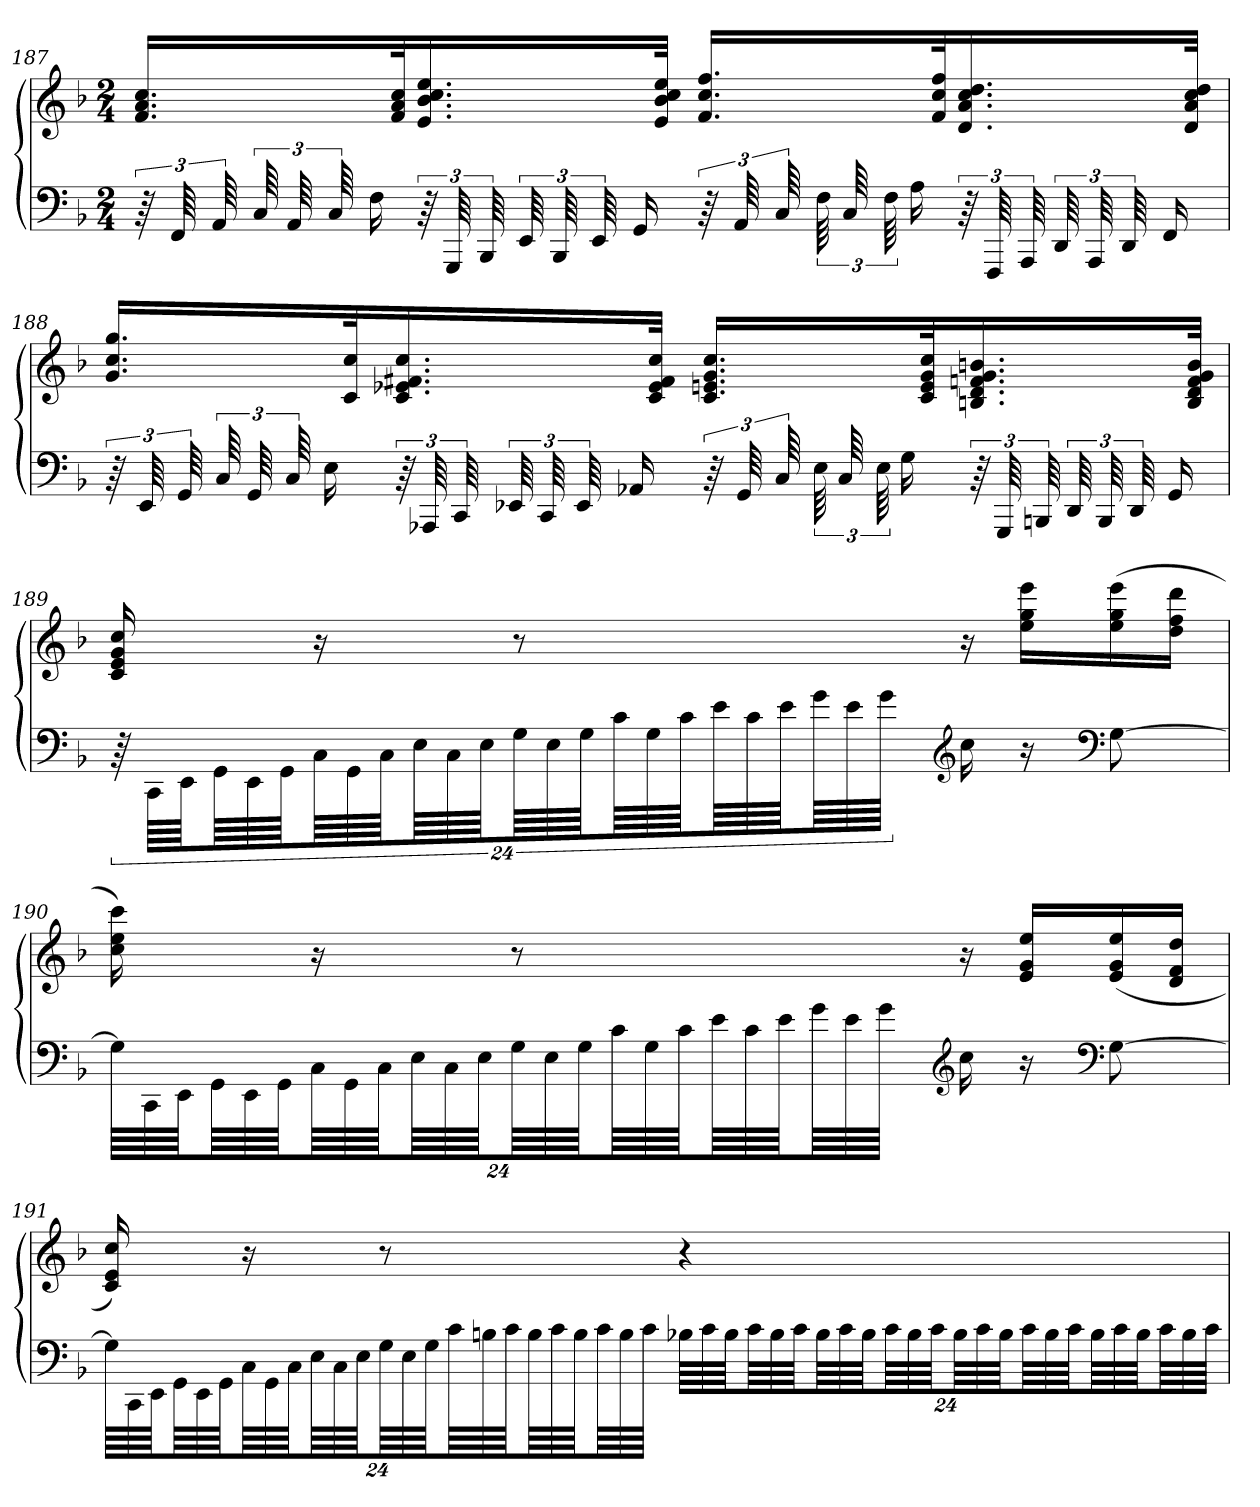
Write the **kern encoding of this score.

**kern	**kern
*part1	*part1
*staff2	*staff1
*clefF4	*clefG2
*k[b-]	*k[b-]
*F:	*F:
*M2/4	*M2/4
=187	=187
96r	16.f 16.a 16.ccLL
96FF	.
96AA	.
96C	.
96AA	.
96C	.
16F	.
.	32f 32a 32ccK
96r	16.e 16.b- 16.cc 16.ee
96GGG	.
96BBB-	.
96EE	.
96BBB-	.
96EE	.
16GG	.
.	32e 32b- 32cc 32eeJJk
96r	16.f 16.cc 16.ffLL
96AA	.
96C	.
96F	.
96C	.
96F	.
16A	.
.	32f 32cc 32ffK
96r	16.d 16.a 16.cc 16.dd
96FFF	.
96AAA	.
96DD	.
96AAA	.
96DD	.
16FF	.
.	32d 32a 32cc 32ddJJk
=188	=188
96r	16.g 16.cc 16.ggLL
96EE	.
96GG	.
96C	.
96GG	.
96C	.
16E	.
.	32c 32ccK
96r	16.c 16.e-X 16.f#X 16.cc
96AAA-X	.
96CC	.
96EE-X	.
96CC	.
96EE-	.
16AA-X	.
.	32c 32e- 32f# 32ccJJk
96r	16.c 16.en 16.g 16.ccLL
96GG	.
96C	.
96E	.
96C	.
96E	.
16G	.
.	32c 32e 32g 32ccK
96r	16.Bn 16.d 16.fn 16.g 16.bn
96GGG	.
96BBBn	.
96DD	.
96BBB	.
96DD	.
16GG	.
.	32B 32d 32f 32g 32bJJk
=189	=189
96r	16c 16e 16g 16cc
96CCLLLL	.
96EEJJJ	.
96GGLLL	.
96EE	.
96GGJJJ	.
96CLLL	16r
96GG	.
96CJJJ	.
96ELLL	.
96C	.
96EJJJ	.
96GLLL	8r
96E	.
96GJJJ	.
96cLLL	.
96G	.
96cJJJ	.
96eLLL	.
96c	.
96eJJJ	.
96gLLL	.
96e	.
96gJJJJ	.
*clefG2	*
16cc	16r
16r	16ee 16gg 16eeeLL
*clefF4	*
[8G	(16ee 16gg 16eee
.	16dd 16ff 16dddJJ
=190	=190
96GLLLL]	16cc 16ee 16ccc)
96CC	.
96EEJJJ	.
96GGLLL	.
96EE	.
96GGJJJ	.
96CLLL	16r
96GG	.
96CJJJ	.
96ELLL	.
96C	.
96EJJJ	.
96GLLL	8r
96E	.
96GJJJ	.
96cLLL	.
96G	.
96cJJJ	.
96eLLL	.
96c	.
96eJJJ	.
96gLLL	.
96e	.
96gJJJJ	.
*clefG2	*
16cc	16r
16r	16e 16g 16eeLL
*clefF4	*
[8G	(16e 16g 16ee
.	16d 16f 16ddJJ
=191	=191
96GLLLL]	16c 16e 16cc)
96CC	.
96EEJJJ	.
96GGLLL	.
96EE	.
96GGJJJ	.
96CLLL	16r
96GG	.
96CJJJ	.
96ELLL	.
96C	.
96EJJJ	.
96GLLL	8r
96E	.
96GJJJ	.
96cLLL	.
96Bn	.
96cJJJ	.
96BLLL	.
96c	.
96BJJJ	.
96cLLL	.
96B	.
96cJJJJ	.
96B-XLLLL	4r
96c	.
96B-JJJ	.
96cLLL	.
96B-	.
96cJJJ	.
96B-LLL	.
96c	.
96B-JJJ	.
96cLLL	.
96B-	.
96cJJJ	.
96B-LLL	.
96c	.
96B-JJJ	.
96cLLL	.
96B-	.
96cJJJ	.
96B-LLL	.
96c	.
96B-JJJ	.
96cLLL	.
96B-	.
96cJJJJ	.
=	=
*-	*-
